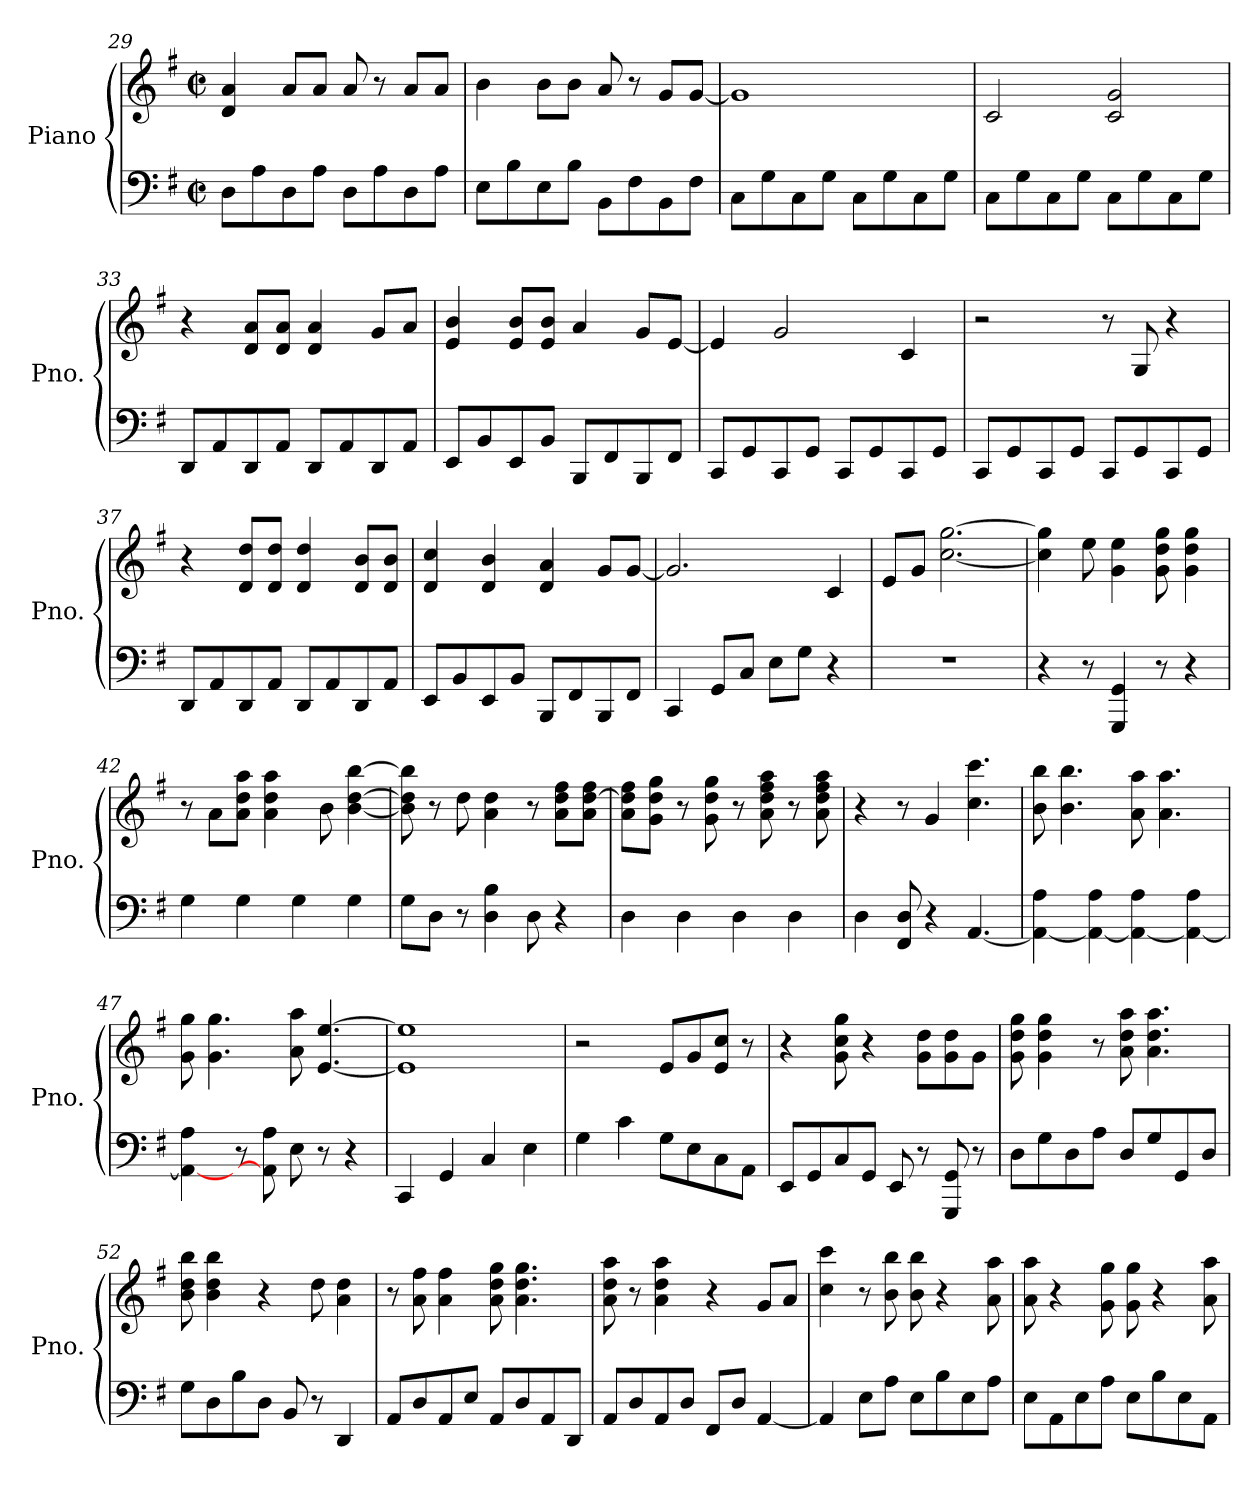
**kern	**kern
*part1	*part1
*staff2	*staff1
*I"Piano	*
*I'Pno.	*
*clefF4	*clefG2
*k[f#]	*k[f#]
*M2/2	*M2/2
*met(c|)	*met(c|)
=29	=29
8D\L	4d/ 4a/
8A\	.
8D\	8a/L
8A\J	8a/J
8D\L	8a/
8A\	8r
8D\	8a/L
8A\J	8a/J
=30	=30
8E\L	4b\
8B\	.
8E\	8b\L
8B\J	8b\J
8BB\L	8a/
8F#\	8r
8BB\	8g/L
8F#\J	[8g/J
!!LO:LB:g=z
=31	=31
8C\L	1g]
8G\	.
8C\	.
8G\J	.
8C\L	.
8G\	.
8C\	.
8G\J	.
=32	=32
8C\L	2c/
8G\	.
8C\	.
8G\J	.
8C\L	2c/ 2g/
8G\	.
8C\	.
8G\J	.
=33	=33
8DD/L	4r
8AA/	.
8DD/	8d/ 8a/L
8AA/J	8d/ 8a/J
8DD/L	4d/ 4a/
8AA/	.
8DD/	8g/L
8AA/J	8a/J
=34	=34
8EE/L	4e/ 4b/
8BB/	.
8EE/	8e/ 8b/L
8BB/J	8e/ 8b/J
8BBB/L	4a/
8FF#/	.
8BBB/	8g/L
8FF#/J	[8e/J
=35	=35
8CC/L	4e/]
8GG/	.
8CC/	2g/
8GG/J	.
8CC/L	.
8GG/	.
8CC/	4c/
8GG/J	.
!!LO:LB:g=z
=36	=36
8CC/L	2r
8GG/	.
8CC/	.
8GG/J	.
8CC/L	8r
8GG/	8G/
8CC/	4r
8GG/J	.
=37	=37
8DD/L	4r
8AA/	.
8DD/	8d/ 8dd/L
8AA/J	8d/ 8dd/J
8DD/L	4d/ 4dd/
8AA/	.
8DD/	8d/ 8b/L
8AA/J	8d/ 8b/J
=38	=38
8EE/L	4d/ 4cc/
8BB/	.
8EE/	4d/ 4b/
8BB/J	.
8BBB/L	4d/ 4a/
8FF#/	.
8BBB/	8g/L
8FF#/J	[8g/J
=39	=39
4CC/	2.g/]
8GG/L	.
8C/J	.
8E\L	.
8G\J	.
4r	4c/
=40	=40
1r	8e/L
.	8g/J
.	[2.cc\ [2.gg\
=41	=41
4r	4cc\] 4gg\]
8r	8ee\
4GGG/ 4GG/	4g\ 4ee\
8r	8g\ 8dd\ 8gg\
4r	4g\ 4dd\ 4gg\
!!LO:LB:g=z
=42	=42
4G\	8r
.	8a\L
4G\	8a\ 8dd\ 8aa\J
.	4a\ 4dd\ 4aa\
4G\	.
.	8b\
4G\	[4b\ [4dd\ [4bb\
=43	=43
8G\L	8b\] 8dd\] 8bb\]
8D\J	8r
8r	8dd\
4D\ 4B\	4a\ 4dd\
8D\	8r
4r	8a\ 8dd\ 8ff#\L
.	8a\ [8dd\ 8ff#\J
=44	=44
4D\	8a\ 8dd\] 8ff#\L
.	8g\ 8dd\ 8gg\J
4D\	8r
.	8g\ 8dd\ 8gg\
4D\	8r
.	8a\ 8dd\ 8ff#\ 8aa\
4D\	8r
.	8a\ 8dd\ 8ff#\ 8aa\
=45	=45
4D\	4r
8FF#/ 8D/	8r
4r	4g/
[4.AA/	4.cc\ 4.ccc\
=46	=46
4AA\_ 4A\	8b\ 8bb\
.	4.b\ 4.bb\
4AA\_ 4A\	.
4AA\_ 4A\	8a\ 8aa\
.	4.a\ 4.aa\
4AA\_ 4A\	.
=47	=47
4AA\_ 4A\	8g\ 8gg\
.	4.g\ 4.gg\
8r	.
8AA\] 8A\	.
8E\	8a\ 8aa\
8r	[4.e/ [4.ee/
4r	.
!!LO:LB:g=z
=48	=48
4CC/	1e] 1ee]
4GG/	.
4C/	.
4E\	.
=49	=49
4G\	2r
4c\	.
8G\L	8e/L
8E\	8g/
8C\	8e/ 8cc/J
8AA\J	8r
=50	=50
8EE/L	4r
8GG/	.
8C/	8g\ 8cc\ 8gg\
8GG/J	4r
8EE/	.
8r	8g\ 8dd\L
8GGG/ 8GG/	8g\ 8dd\
8r	8g\J
=51	=51
8D\L	8g\ 8dd\ 8gg\
8G\	4g\ 4dd\ 4gg\
8D\	.
8A\J	8r
8D/L	8a\ 8dd\ 8aa\
8G/	4.a\ 4.dd\ 4.aa\
8GG/	.
8D/J	.
=52	=52
8G\L	8b\ 8dd\ 8bb\
8D\	4b\ 4dd\ 4bb\
8B\	.
8D\J	4r
8BB/	.
8r	8dd\
4DD/	4a\ 4dd\
!!LO:PB:g=z
=53	=53
8AA/L	8r
8D/	8a\ 8ff#\
8AA/	4a\ 4ff#\
8E/J	.
8AA/L	8a\ 8dd\ 8gg\
8D/	4.a\ 4.dd\ 4.gg\
8AA/	.
8DD/J	.
=54	=54
8AA/L	8a\ 8dd\ 8aa\
8D/	8r
8AA/	4a\ 4dd\ 4aa\
8D/J	.
8FF#/L	4r
8D/J	.
[4AA/	8g/L
.	8a/J
=55	=55
4AA/]	4cc\ 4ccc\
8E\L	8r
8A\J	8b\ 8bb\
8E\L	8b\ 8bb\
8B\	4r
8E\	.
8A\J	8a\ 8aa\
=56	=56
8E\L	8a\ 8aa\
8AA\	4r
8E\	.
8A\J	8g\ 8gg\
8E\L	8g\ 8gg\
8B\	4r
8E\	.
8AA\J	8a\ 8aa\
=	=
*-	*-
